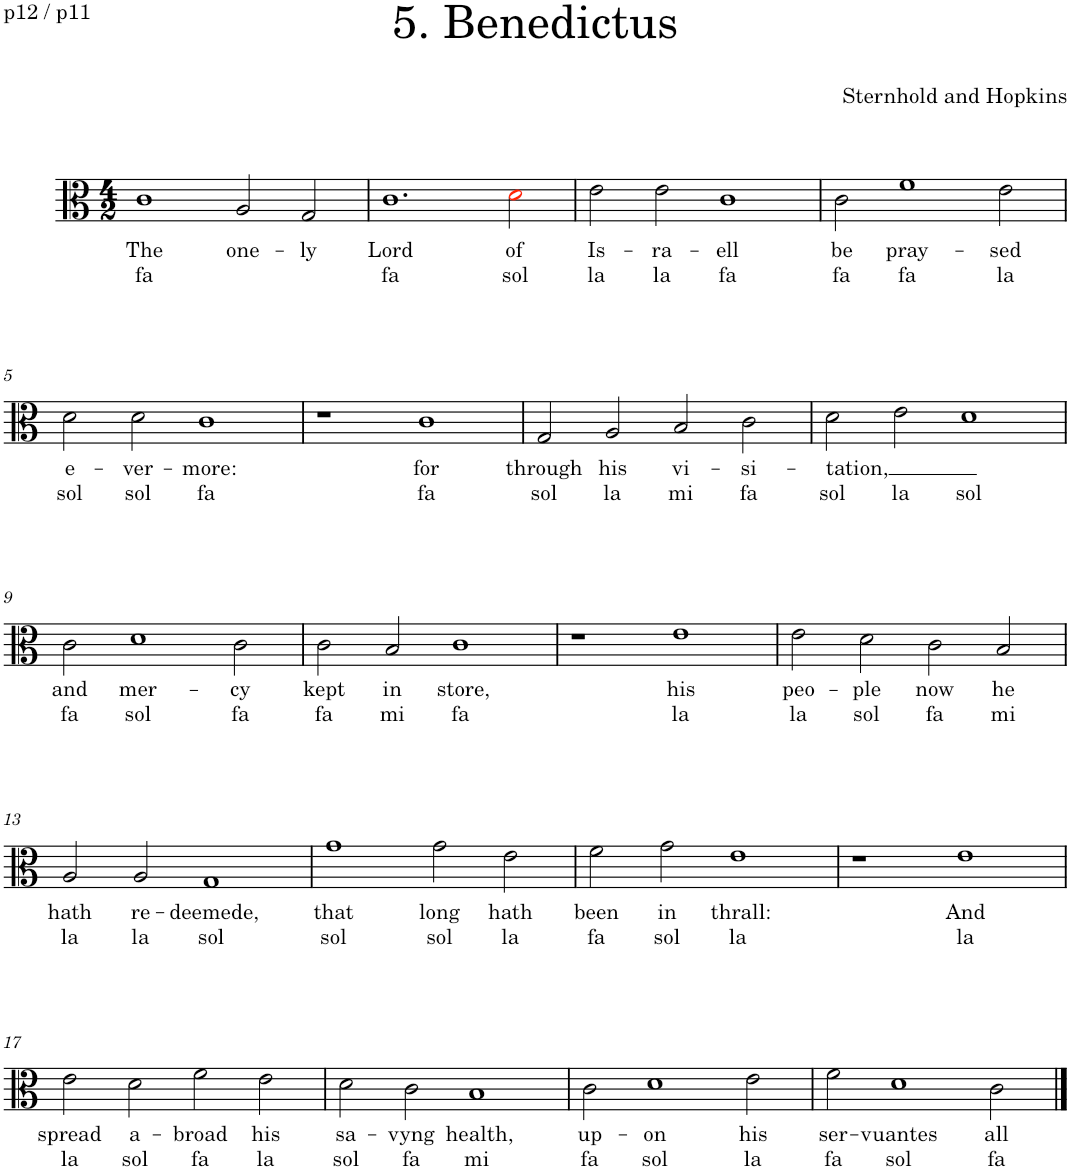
**kern	**text	**text
*part1	*part1	*part1
*staff1	*staff1	*staff1
*I"Voice	*	*
*I'Vo.	*	*
*clefC3	*	*
*k[]	*	*
*M4/2	*	*
=1	=1	=1
!	!LO:LY:b	!LO:LY:b
1c	The	fa
!	!LO:LY:b	!
2A/	one-	.
!	!LO:LY:b	!
2G/	-ly	.
=2	=2	=2
!	!LO:LY:b	!LO:LY:b
1.c	Lord	fa
!	!LO:LY:b	!LO:LY:b
2di\	of	sol
=3	=3	=3
!	!LO:LY:b	!LO:LY:b
2e\	Is-	la
!	!LO:LY:b	!LO:LY:b
2e\	-ra-	la
!	!LO:LY:b	!LO:LY:b
1c	-ell	fa
=4	=4	=4
!	!LO:LY:b	!LO:LY:b
2c\	be	fa
!	!LO:LY:b	!LO:LY:b
1f	pray-	fa
!	!LO:LY:b	!LO:LY:b
2e\	-sed	la
!!LO:LB:g=z
=5	=5	=5
!	!LO:LY:b	!LO:LY:b
2d\	e-	sol
!	!LO:LY:b	!LO:LY:b
2d\	-ver-	sol
!	!LO:LY:b	!LO:LY:b
1c	-more:	fa
=6	=6	=6
1r	.	.
!	!LO:LY:b	!LO:LY:b
1c	for	fa
=7	=7	=7
!	!LO:LY:b	!LO:LY:b
2G/	through	sol
!	!LO:LY:b	!LO:LY:b
2A/	his	la
!	!LO:LY:b	!LO:LY:b
2B/	vi-	mi
!	!LO:LY:b	!LO:LY:b
2c\	-si-	fa
=8	=8	=8
!	!LO:LY:b	!LO:LY:b
2d\	-tation,	sol
!	!	!LO:LY:b
2e\	.	la
!	!	!LO:LY:b
1d	.	sol
!!LO:LB:g=z
=9	=9	=9
!	!LO:LY:b	!LO:LY:b
2c\	and	fa
!	!LO:LY:b	!LO:LY:b
1d	mer-	sol
!	!LO:LY:b	!LO:LY:b
2c\	-cy	fa
=10	=10	=10
!	!LO:LY:b	!LO:LY:b
2c\	kept	fa
!	!LO:LY:b	!LO:LY:b
2B/	in	mi
!	!LO:LY:b	!LO:LY:b
1c	store,	fa
=11	=11	=11
1r	.	.
!	!LO:LY:b	!LO:LY:b
1e	his	la
=12	=12	=12
!	!LO:LY:b	!LO:LY:b
2e\	peo-	la
!	!LO:LY:b	!LO:LY:b
2d\	-ple	sol
!	!LO:LY:b	!LO:LY:b
2c\	now	fa
!	!LO:LY:b	!LO:LY:b
2B/	he	mi
!!LO:LB:g=z
=13	=13	=13
!	!LO:LY:b	!LO:LY:b
2A/	hath	la
!	!LO:LY:b	!LO:LY:b
2A/	re-	la
!	!LO:LY:b	!LO:LY:b
1G	-deemede,	sol
=14	=14	=14
!	!LO:LY:b	!LO:LY:b
1g	that	sol
!	!LO:LY:b	!LO:LY:b
2g\	long	sol
!	!LO:LY:b	!LO:LY:b
2e\	hath	la
=15	=15	=15
!	!LO:LY:b	!LO:LY:b
2f\	been	fa
!	!LO:LY:b	!LO:LY:b
2g\	in	sol
!	!LO:LY:b	!LO:LY:b
1e	thrall:	la
=16	=16	=16
1r	.	.
!	!LO:LY:b	!LO:LY:b
1e	And	la
!!LO:LB:g=z
=17	=17	=17
!	!LO:LY:b	!LO:LY:b
2e\	spread	la
!	!LO:LY:b	!LO:LY:b
2d\	a-	sol
!	!LO:LY:b	!LO:LY:b
2f\	-broad	fa
!	!LO:LY:b	!LO:LY:b
2e\	his	la
=18	=18	=18
!	!LO:LY:b	!LO:LY:b
2d\	sa-	sol
!	!LO:LY:b	!LO:LY:b
2c\	-vyng	fa
!	!LO:LY:b	!LO:LY:b
1B	health,	mi
=19	=19	=19
!	!LO:LY:b	!LO:LY:b
2c\	up-	fa
!	!LO:LY:b	!LO:LY:b
1d	-on	sol
!	!LO:LY:b	!LO:LY:b
2e\	his	la
=20	=20	=20
!	!LO:LY:b	!LO:LY:b
2f\	ser-	fa
!	!LO:LY:b	!LO:LY:b
1d	-vuantes	sol
!	!LO:LY:b	!LO:LY:b
2c\	all	fa
==	==	==
*-	*-	*-
